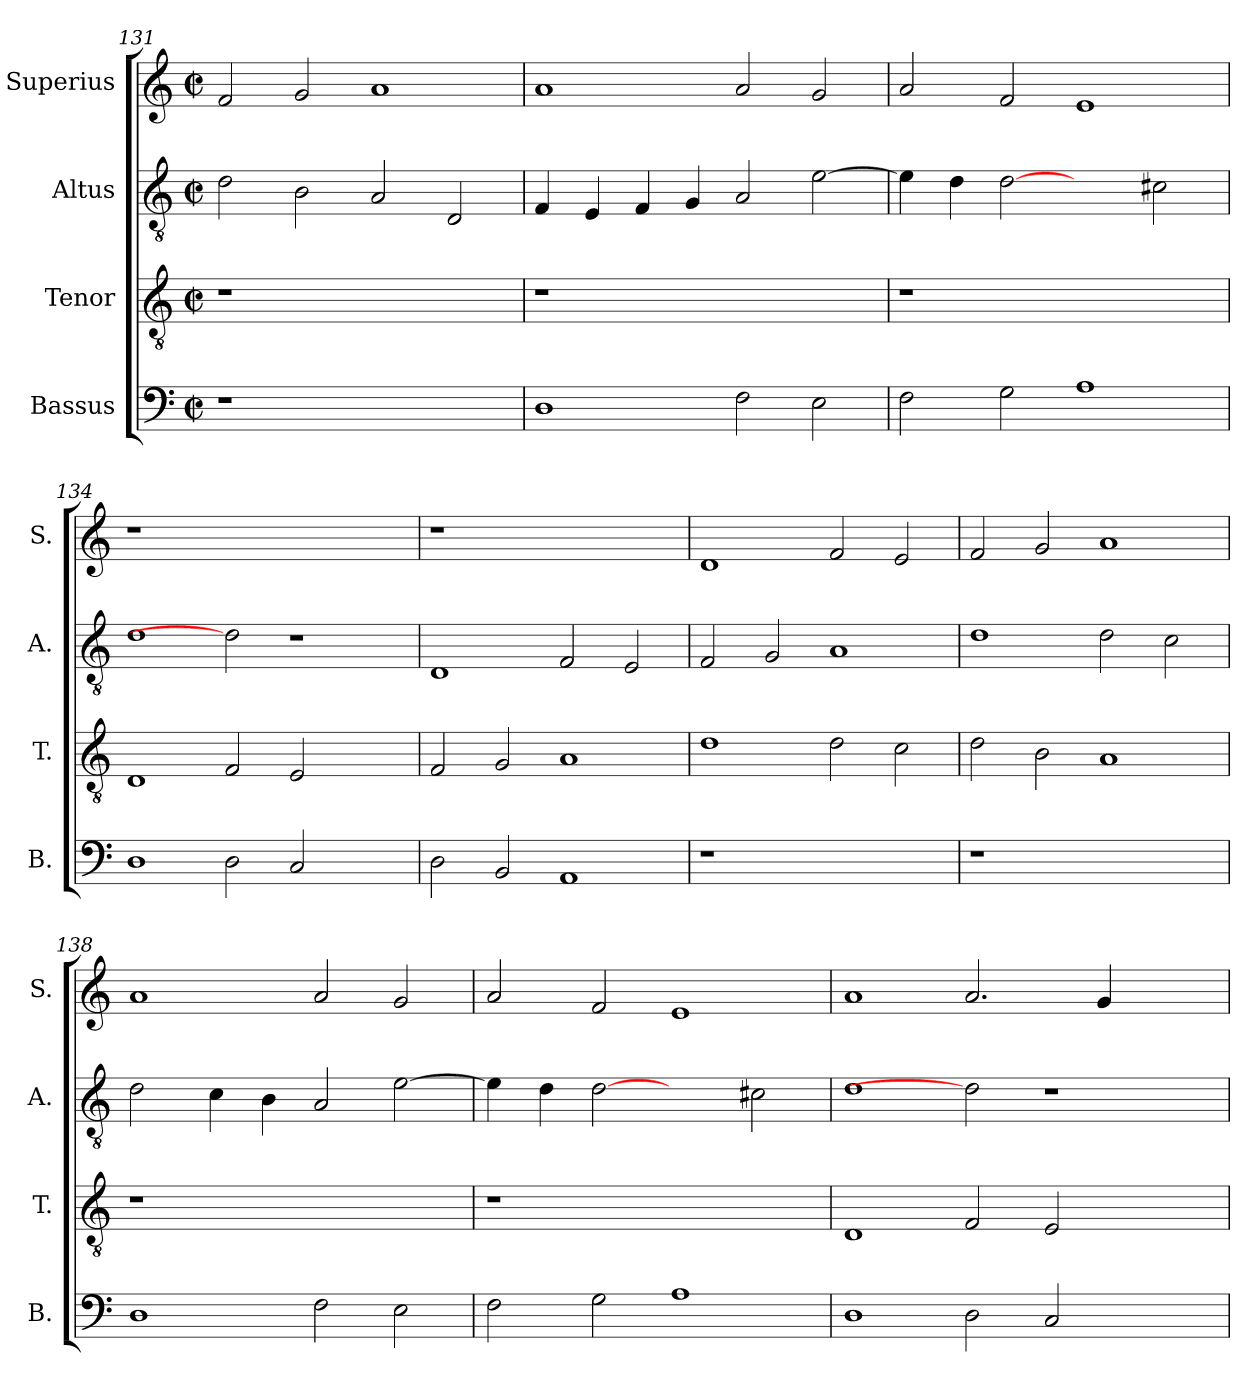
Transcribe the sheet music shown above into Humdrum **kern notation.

**kern	**kern	**kern	**kern
*part4	*part3	*part2	*part1
*staff4	*staff3	*staff2	*staff1
*I"Bassus	*I"Tenor	*I"Altus	*I"Superius
*I'B.	*I'T.	*I'A.	*I'S.
*clefF4	*clefGv2	*clefGv2	*clefG2
*	*ITrd7c12	*ITrd7c12	*
*k[]	*k[]	*k[]	*k[]
*C:	*C:	*C:	*C:
*M2/2	*M2/2	*M2/2	*M2/2
*met(c|)	*met(c|)	*met(c|)	*met(c|)
=131	=131	=131	=131
!LO:N:vis=1	!LO:N:vis=1	!	!
1r	1r	2Di\	2fi/
.	.	2BBi\	2gi/
1ryy	1ryy	2AAi/	1ai
.	.	2DDi/	.
=132	=132	=132	=132
!	!LO:N:vis=1	!	!
1Di	1r	4FFi/	1ai
.	.	4EEi/	.
.	.	4FFi/	.
.	.	4GGi/	.
2Fi\	1ryy	2AAi/	2ai/
2Ei\	.	[>2Ei\	2gi/
=133	=133	=133	=133
!	!LO:N:vis=1	!	!
2Fi\	1r	4Ei\]	2ai/
.	.	4Di\	.
2Gi\	.	[2Di	2fi/
1Ai	1ryy	2ryy	1ei
.	.	2C#Xi\	.
=134	=134	=134	=134
!	!	!	!LO:N:vis=1
1Di	1DDi	1Di	1r
2Di\	2FFi/	2Di]	1.ryy
2Ci/	2EEi/	1r	.
2ryy	2ryy	.	.
!!LO:PB:g=z
=135	=135	=135	=135
!	!	!	!LO:N:vis=1
2Di\	2FFi/	1DDi	1r
2BBi/	2GGi/	.	.
1AAi	1AAi	2FFi/	1ryy
.	.	2EEi/	.
=136	=136	=136	=136
!LO:N:vis=1	!	!	!
1r	1Di	2FFi/	1di
.	.	2GGi/	.
1ryy	2Di\	1AAi	2fi/
.	2Ci\	.	2ei/
=137	=137	=137	=137
!LO:N:vis=1	!	!	!
1r	2Di\	1Di	2fi/
.	2BBi\	.	2gi/
1ryy	1AAi	2Di\	1ai
.	.	2Ci\	.
=138	=138	=138	=138
!	!LO:N:vis=1	!	!
1Di	1r	2Di\	1ai
.	.	4Ci\	.
.	.	4BBi\	.
2Fi\	1ryy	2AAi/	2ai/
2Ei\	.	[>2Ei\	2gi/
=139	=139	=139	=139
!	!LO:N:vis=1	!	!
2Fi\	1r	4Ei\]	2ai/
.	.	4Di\	.
2Gi\	.	[2Di	2fi/
1Ai	1ryy	2ryy	1ei
.	.	2C#Xi\	.
!!LO:LB:g=z
=140	=140	=140	=140
1Di	1DDi	1Di	1ai
2Di\	2FFi/	2Di]	2.ai/
2Ci/	2EEi/	1r	.
.	.	.	4gi/
2ryy	2ryy	.	2ryy
=	=	=	=
*-	*-	*-	*-
